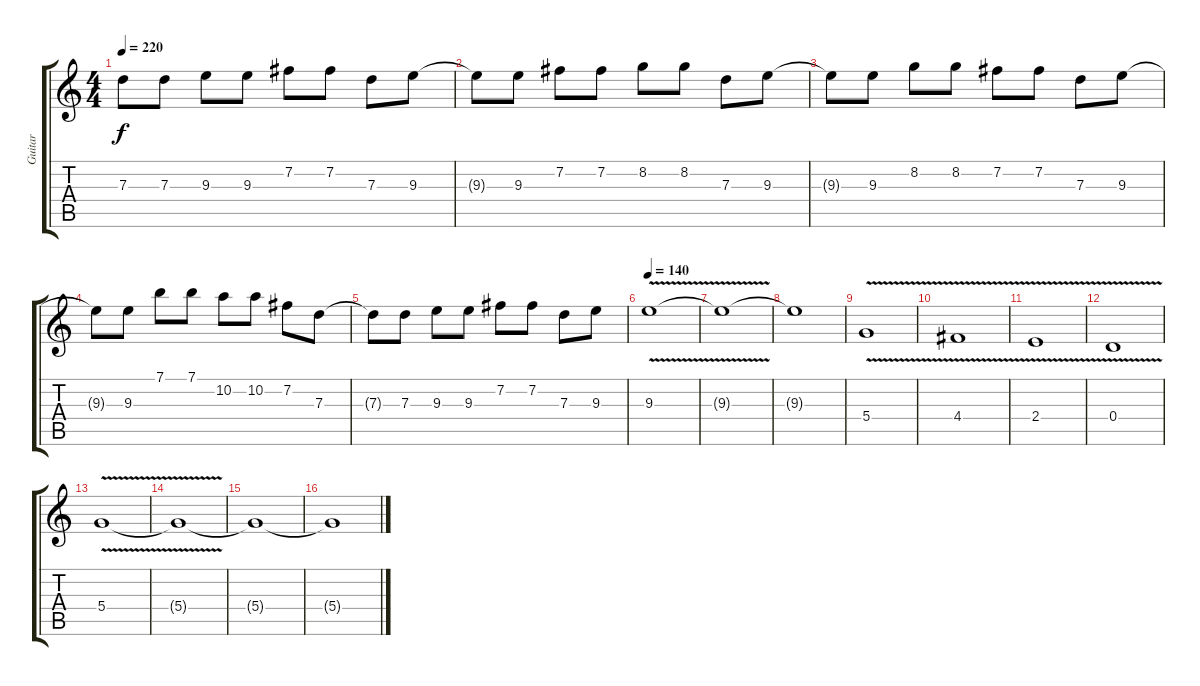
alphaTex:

\track ("Guitar" "Guitar") {instrument distortionguitar}
\staff {score tabs}
\tuning (E4 B3 G3 D3 A2 E2) {hide}
\ts (4 4)
\tempo 220
\clef g2
\ks c
7.3{t}.8{dy f} 7.3.8 9.3.8 9.3.8 7.2.8 7.2.8 7.3.8 9.3.8 |
9.3{t}.8 9.3.8 7.2.8 7.2.8 8.2.8 8.2.8 7.3.8 9.3.8 |
9.3{t}.8 9.3.8 8.2.8 8.2.8 7.2.8 7.2.8 7.3.8 9.3.8 |
9.3{t}.8 9.3.8 7.1.8 7.1.8 10.2.8 10.2.8 7.2.8 7.3.8 |
7.3{t}.8 7.3.8 9.3.8 9.3.8 7.2.8 7.2.8 7.3.8 9.3.8 |
\tempo 140
9.3{v}.1 |
9.3{t}.1 |
9.3{t}.1 |
5.4{v}.1 |
4.4{v}.1 |
2.4{v}.1 |
0.4{v}.1 |
5.4{v}.1 |
5.4{t}.1 |
5.4{t}.1 |
5.4{t}.1
